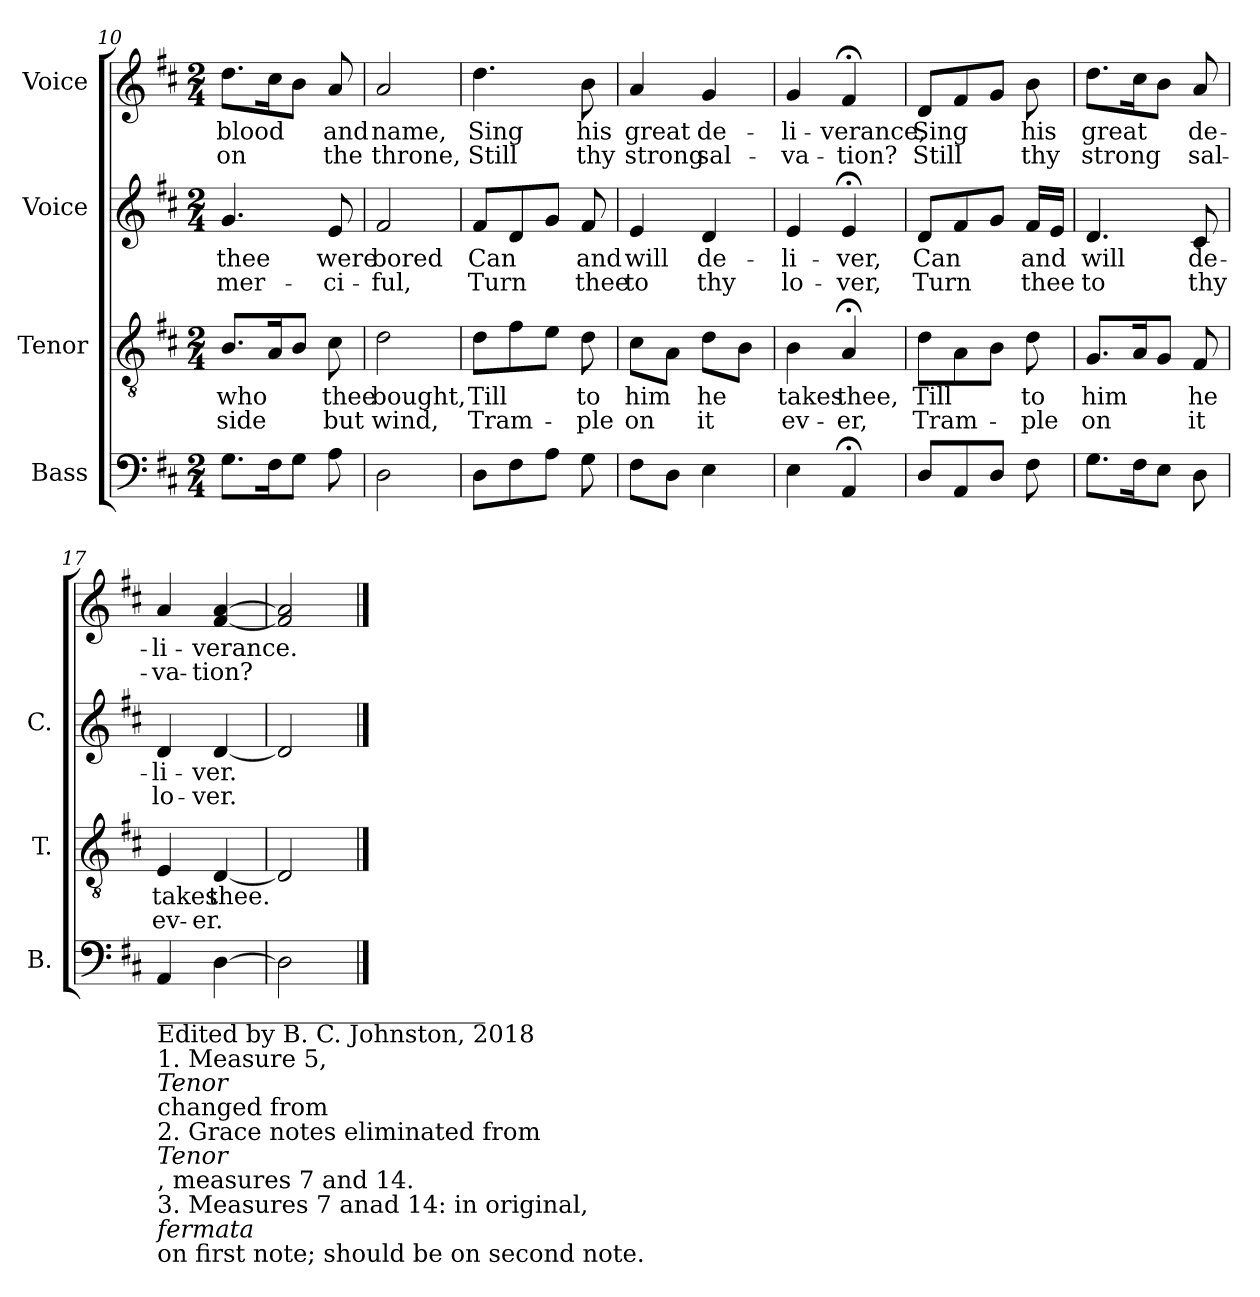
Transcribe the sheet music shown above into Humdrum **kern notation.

**kern	**kern	**text	**text	**kern	**text	**text	**kern	**text	**text
*part4	*part3	*part3	*part3	*part2	*part2	*part2	*part1	*part1	*part1
*staff4	*staff3	*staff3	*staff3	*staff2	*staff2	*staff2	*staff1	*staff1	*staff1
*I"Bass	*I"Tenor	*	*	*I"Voice	*	*	*I"Voice	*	*
*I'B.	*I'T.	*	*	*I'C.	*	*	*	*	*
!!LO:LB:g=z
*clefF4	*clefGv2	*	*	*clefG2	*	*	*clefG2	*	*
*k[f#c#]	*k[f#c#]	*	*	*k[f#c#]	*	*	*k[f#c#]	*	*
*M2/4	*M2/4	*	*	*M2/4	*	*	*M2/4	*	*
=10	=10	=10	=10	=10	=10	=10	=10	=10	=10
8.G\L	8.B/L	who	-side	4.g/	thee	mer-	8.dd\L	blood	-on
16F#\K	16A/K	.	.	.	.	.	16cc#\K	.	.
8G\J	8B/J	.	.	.	.	.	8b\J	.	.
8A\	8c#\	thee	but	8e/	were	-ci-	8a/	and	the
=11	=11	=11	=11	=11	=11	=11	=11	=11	=11
2D\	2d\	bought,	wind,	2f#/	bored	-ful,	2a/	name,	throne,
=12	=12	=12	=12	=12	=12	=12	=12	=12	=12
8D\L	8d\L	Till	Tram-	8f#/L	Can	Turn	4.dd\	Sing	Still
8F#\	8f#\	.	.	8d/	.	.	.	.	.
8A\J	8e\J	.	.	8g/J	.	.	.	.	.
8G\	8d\	to	-ple	8f#/	and	thee	8b\	his	thy
=13	=13	=13	=13	=13	=13	=13	=13	=13	=13
8F#\L	8c#\L	him	on	4e/	will	to	4a/	great	strong
8D\J	8A\J	.	.	.	.	.	.	.	.
4E\	8d\L	he	it	4d/	de-	thy	4g/	de-	sal-
.	8B\J	.	.	.	.	.	.	.	.
=14	=14	=14	=14	=14	=14	=14	=14	=14	=14
4E\	4B\	takes	ev-	4e/	-li-	lo-	4g/	-li-	-va-
4AA;</	4A;</	thee,	-er,	4e;</	-ver,	-ver,	4f#;</	-verance,	-tion?
=15	=15	=15	=15	=15	=15	=15	=15	=15	=15
8D/L	8d\L	Till	Tram-	8d/L	Can	Turn	8d/L	Sing	Still
8AA/	8A\	.	.	8f#/	.	.	8f#/	.	.
8D/J	8B\J	.	.	8g/J	.	.	8g/J	.	.
8F#\	8d\	to	-ple	16f#/LL	and	thee	8b\	his	thy
.	.	.	.	16e/JJ	.	.	.	.	.
=16	=16	=16	=16	=16	=16	=16	=16	=16	=16
8.G\L	8.G/L	him	on	4.d/	will	to	8.dd\L	great	strong
16F#\K	16A/K	.	.	.	.	.	16cc#\K	.	.
8E\J	8G/J	.	.	.	.	.	8b\J	.	.
8D\	8F#/	he	it	8c#/	de-	thy	8a/	de-	sal-
=17	=17	=17	=17	=17	=17	=17	=17	=17	=17
!LO:TX:b:t=___________________________	!	!	!	!	!	!	!	!	!
!LO:TX:b:t=Edited by B. C. Johnston, 2018	!	!	!	!	!	!	!	!	!
!LO:TX:b:t=1. Measure 5,	!	!	!	!	!	!	!	!	!
!LO:TX:b:i:t=Tenor	!	!	!	!	!	!	!	!	!
!LO:TX:b:t=changed from	!	!	!	!	!	!	!	!	!
!LO:TX:b:t=2. Grace notes eliminated from	!	!	!	!	!	!	!	!	!
!LO:TX:b:i:t=Tenor	!	!	!	!	!	!	!	!	!
!LO:TX:b:t=, measures 7 and 14.	!	!	!	!	!	!	!	!	!
!LO:TX:b:t=3. Measures 7 anad 14&colon; in original,	!	!	!	!	!	!	!	!	!
!LO:TX:b:i:t=fermata	!	!	!	!	!	!	!	!	!
!LO:TX:b:t=on first note; should be on second note.	!	!	!	!	!	!	!	!	!
4AA/	4E/	takes	ev-	4d/	-li-	lo-	4a/	-li-	-va-
[4D\	[4D/	thee.	-er.	[4d/	-ver.	-ver.	[4f#/ [4a/	-verance.	-tion?
=18	=18	=18	=18	=18	=18	=18	=18	=18	=18
2D\]	2D/]	.	.	2d/]	.	.	2f#/] 2a/]	.	.
==	==	==	==	==	==	==	==	==	==
*-	*-	*-	*-	*-	*-	*-	*-	*-	*-
